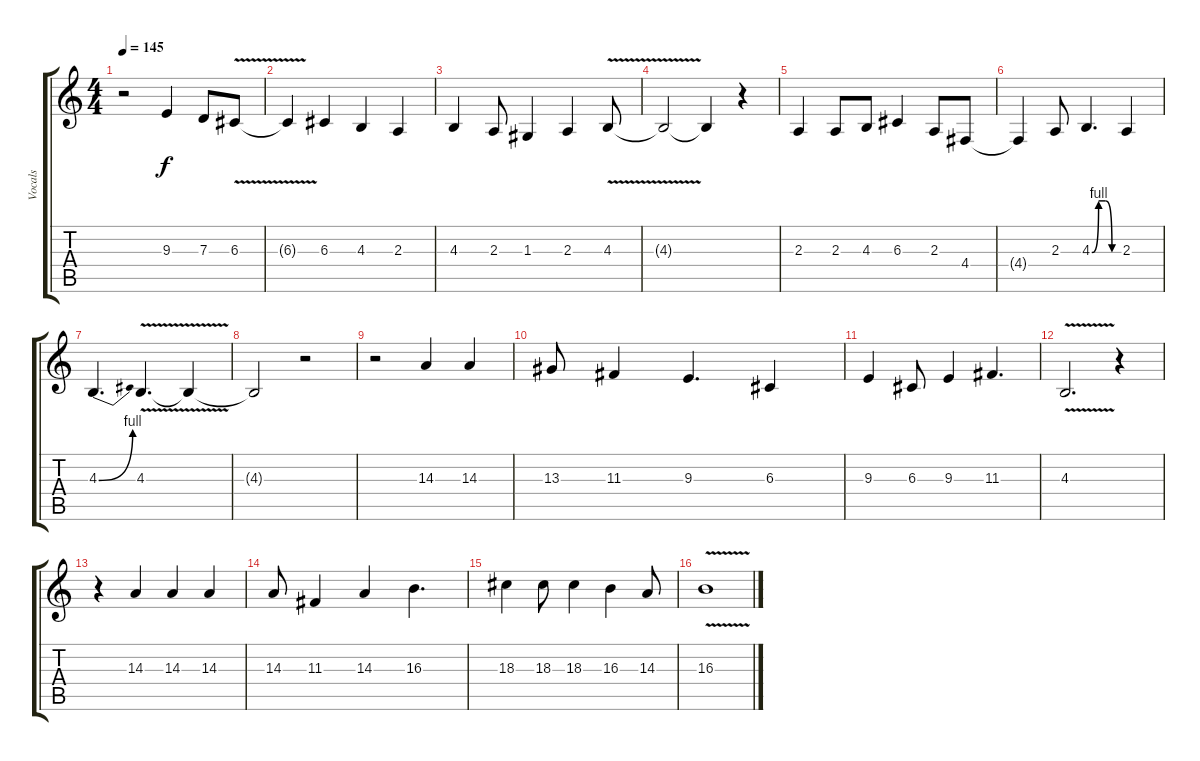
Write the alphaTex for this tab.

\track ("Vocals" "Vocals") {instrument lead2sawtooth}
\staff {score tabs}
\tuning (E4 B3 G3 D3 A2 E2) {hide}
\ts (4 4)
\tempo 145
\clef g2
\ks c
r.2{dy f} 9.3.4 7.3.8 6.3{v}.8 |
6.3{t}.4 6.3.4 4.3.4 2.3.4 |
4.3.4 2.3.8 1.3.4 2.3.4 4.3{v}.8 |
4.3{t}.2 4.3{t}.4 r.4 |
2.3.4 2.3.8 4.3.8 6.3.4 2.3.8 4.4.8 |
4.4{t}.4 2.3.8 4.3{be (custom 0 0 15 4 30 4 45 0 60 0)}.4{d} 2.3.4 |
4.3{be (bend 0 0 60 4)}.4{d} 4.3{v}.4{d} 4.3{t}.4 |
4.3{t}.2 r.2 |
r.2 14.3.4 14.3.4 |
13.3.8 11.3.4 9.3.4{d} 6.3.4 |
9.3.4 6.3.8 9.3.4 11.3.4{d} |
4.3{v}.2{d} r.4 |
r.4 14.3.4 14.3.4 14.3.4 |
14.3.8 11.3.4 14.3.4 16.3.4{d} |
18.3.4 18.3.8 18.3.4 16.3.4 14.3.8 |
16.3{v}.1
